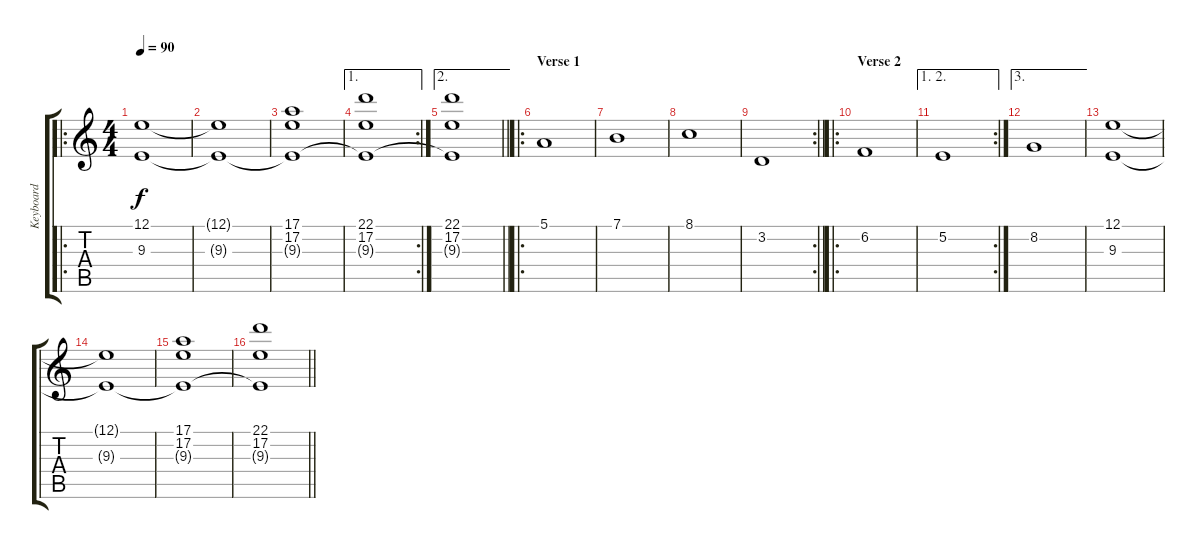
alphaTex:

\track ("Keyboard" "Keyboard") {instrument choiraahs}
\staff {score tabs}
\tuning (E4 B3 G3 D3 A2 E2) {hide}
\ro
\ts (4 4)
\tempo 90
\clef g2
\ks c
(12.1 9.3).1{dy f} |
(12.1{t} 9.3{t}).1 |
(17.1 17.2 9.3{t}).1 |
\ae 1
\rc 2
(22.1 17.2 9.3{t}).1 |
\ae 2
\barLineRight lightlight
(22.1 17.2 9.3{t}).1 |
\ro
\section ("" "Verse 1")
5.1.1 |
7.1.1 |
8.1.1 |
\rc 2
\barLineRight lightlight
3.2.1 |
\ro
\section ("" "Verse 2")
6.2.1 |
\ae (1 2)
\rc 2
5.2.1 |
\ae 3
8.2.1 |
(12.1 9.3).1 |
(12.1{t} 9.3{t}).1 |
(17.1 17.2 9.3{t}).1 |
\barLineRight lightlight
(22.1 17.2 9.3{t}).1
